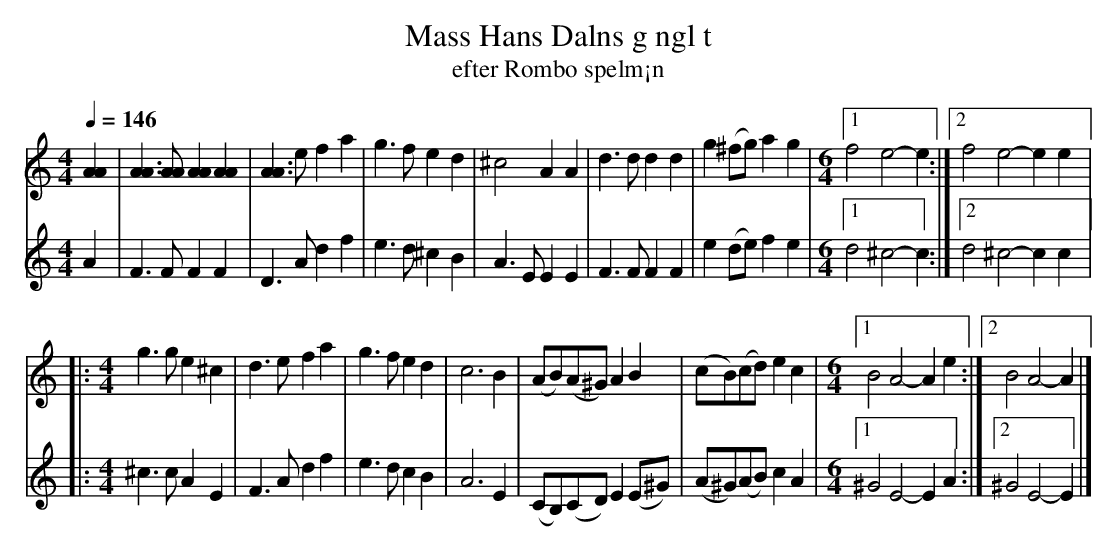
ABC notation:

X:1
T:Mass Hans Dalns g ngl t
T:efter Rombo spelm¡n
M:4/4
Q:1/4=146
L:1/8
K:Am
V:1
[A2A2]|[A3A3][AA][A2A2][A2A2]|[A3A3]ef2 a2|g3f e2 d2|^c4 A2A2|d3d d2d2|g2 (^fg)a2g2|
M:6/4
[1f4 e4-e2:|[2f4 e4-e2 e2|:!
M:4/4
g3g e2^c2|d3ef2a2|g3fe2d2|c6B2|(AB)(A^G) A2B2|(cB)(cd) e2c2|
M:6/4
[1B4 A4-A2e2:|[2B4A4-A2|]
V:2
A2|F3FF2F2|D3Ad2f2|e3d^c2B2|A3 E E2E2|F3F F2F2|e2(de)f2e2|
M:6/4
[1d4^c4-c2:|[2d4^c4-c2c2|:!
M:4/4
^c3cA2E2|F3Ad2f2,|e3d c2B2|A6E2|(CB,)(CD)E2(E^G)|(A^G)(AB)c2A2|
M:6/4
[1^G4E4-E2 A2:|[2^G4E4-E2|]
